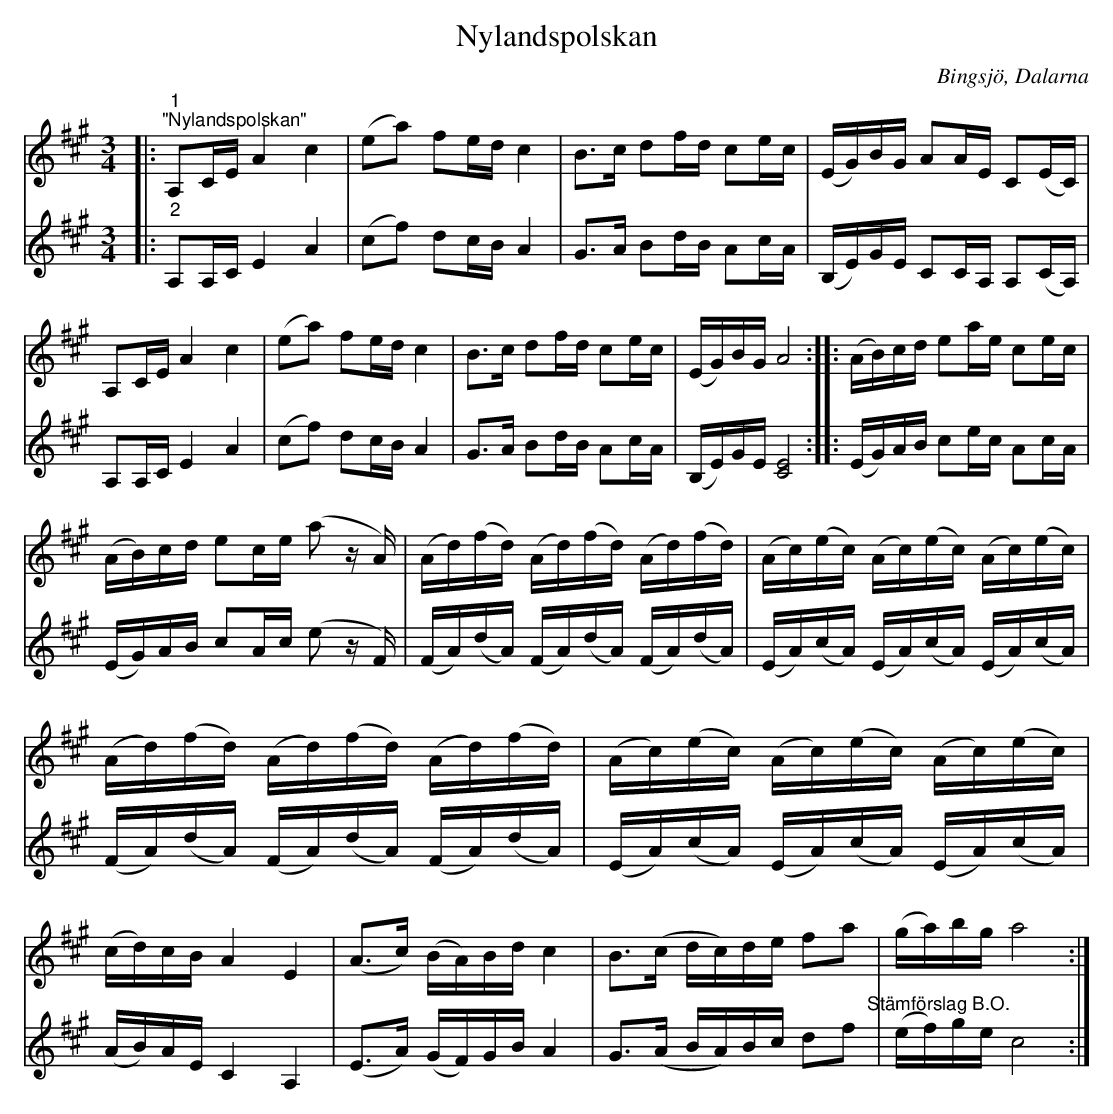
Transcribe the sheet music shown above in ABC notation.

X:1
T:Nylandspolskan
O:Bingsjö, Dalarna
L:1/16
M:3/4
K:A
V:1
|:"^1""^\"Nylandspolskan\"" A,2CE A4 c4 | (e2a2) f2ed c4 | B2>c2 d2fd c2ec | (EG)BG A2AE C2(EC) |
A,2CE A4 c4 | (e2a2) f2ed c4 | B2>c2 d2fd c2ec | (EG)BG A8 ::
(AB)cd e2ae c2ec | (AB)cd e2ce (a2 z A) | (Ad)(fd) (Ad)(fd) (Ad)(fd) |
(Ac)(ec) (Ac)(ec) (Ac)(ec) | (Ad)(fd) (Ad)(fd) (Ad)(fd) | (Ac)(ec) (Ac)(ec) (Ac)(ec) |
(cd)cB A4 E4 | (A2>c2) (BA)Bd c4 | B2>(c2 dc)de f2a2 | (ga)bg a8 :|
V:2
|:"^2" A,2A,C E4 A4 | (c2f2) d2cB A4 | G2>A2 B2dB A2cA | (B,E)GE C2CA, A,2(CA,) |
A,2A,C E4 A4 | (c2f2) d2cB A4 | G2>A2 B2dB A2cA | (B,E)GE [CE]8 ::
(EG)AB c2ec A2cA | (EG)AB c2Ac (e2 z F) | (FA)(dA) (FA)(dA) (FA)(dA) | (EA)(cA) (EA)(cA) (EA)(cA) |
(FA)(dA) (FA)(dA) (FA)(dA) | (EA)(cA) (EA)(cA) (EA)(cA) | (AB)AE C4 A,4 | (E2>A2) (GF)GB A4 |
G2>(A2 BA)Bc d2f2"^Stämförslag B.O." | (ef)ge c8 :|
